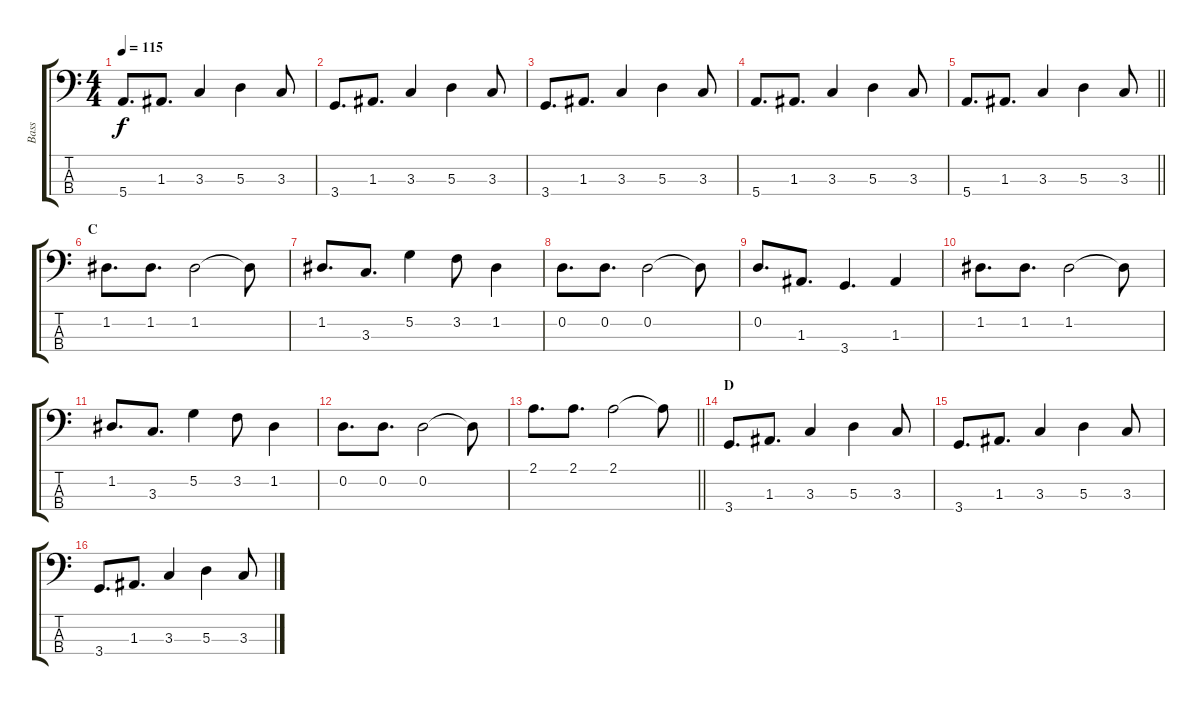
\track ("Bass" "Bass") {instrument electricbassfinger}
\staff {score tabs}
\tuning (G2 D2 A1 E1) {hide}
\ts (4 4)
\tempo 115
\clef f4
\ks c
5.4.8{d dy f} 1.3.8{d} 3.3.4 5.3.4 3.3.8 |
3.4.8{d} 1.3.8{d} 3.3.4 5.3.4 3.3.8 |
3.4.8{d} 1.3.8{d} 3.3.4 5.3.4 3.3.8 |
5.4.8{d} 1.3.8{d} 3.3.4 5.3.4 3.3.8 |
\barLineRight lightlight
5.4.8{d} 1.3.8{d} 3.3.4 5.3.4 3.3.8 |
\section ("" "C")
1.2.8{d} 1.2.8{d} 1.2.2 1.2{t}.8 |
1.2.8{d} 3.3.8{d} 5.2.4 3.2.8 1.2.4 |
0.2.8{d} 0.2.8{d} 0.2.2 0.2{t}.8 |
0.2.8{d} 1.3.8{d} 3.4.4{d} 1.3.4 |
1.2.8{d} 1.2.8{d} 1.2.2 1.2{t}.8 |
1.2.8{d} 3.3.8{d} 5.2.4 3.2.8 1.2.4 |
0.2.8{d} 0.2.8{d} 0.2.2 0.2{t}.8 |
\barLineRight lightlight
2.1.8{d} 2.1.8{d} 2.1.2 2.1{t}.8 |
\section ("" "D")
3.4.8{d} 1.3.8{d} 3.3.4 5.3.4 3.3.8 |
3.4.8{d} 1.3.8{d} 3.3.4 5.3.4 3.3.8 |
3.4.8{d} 1.3.8{d} 3.3.4 5.3.4 3.3.8
